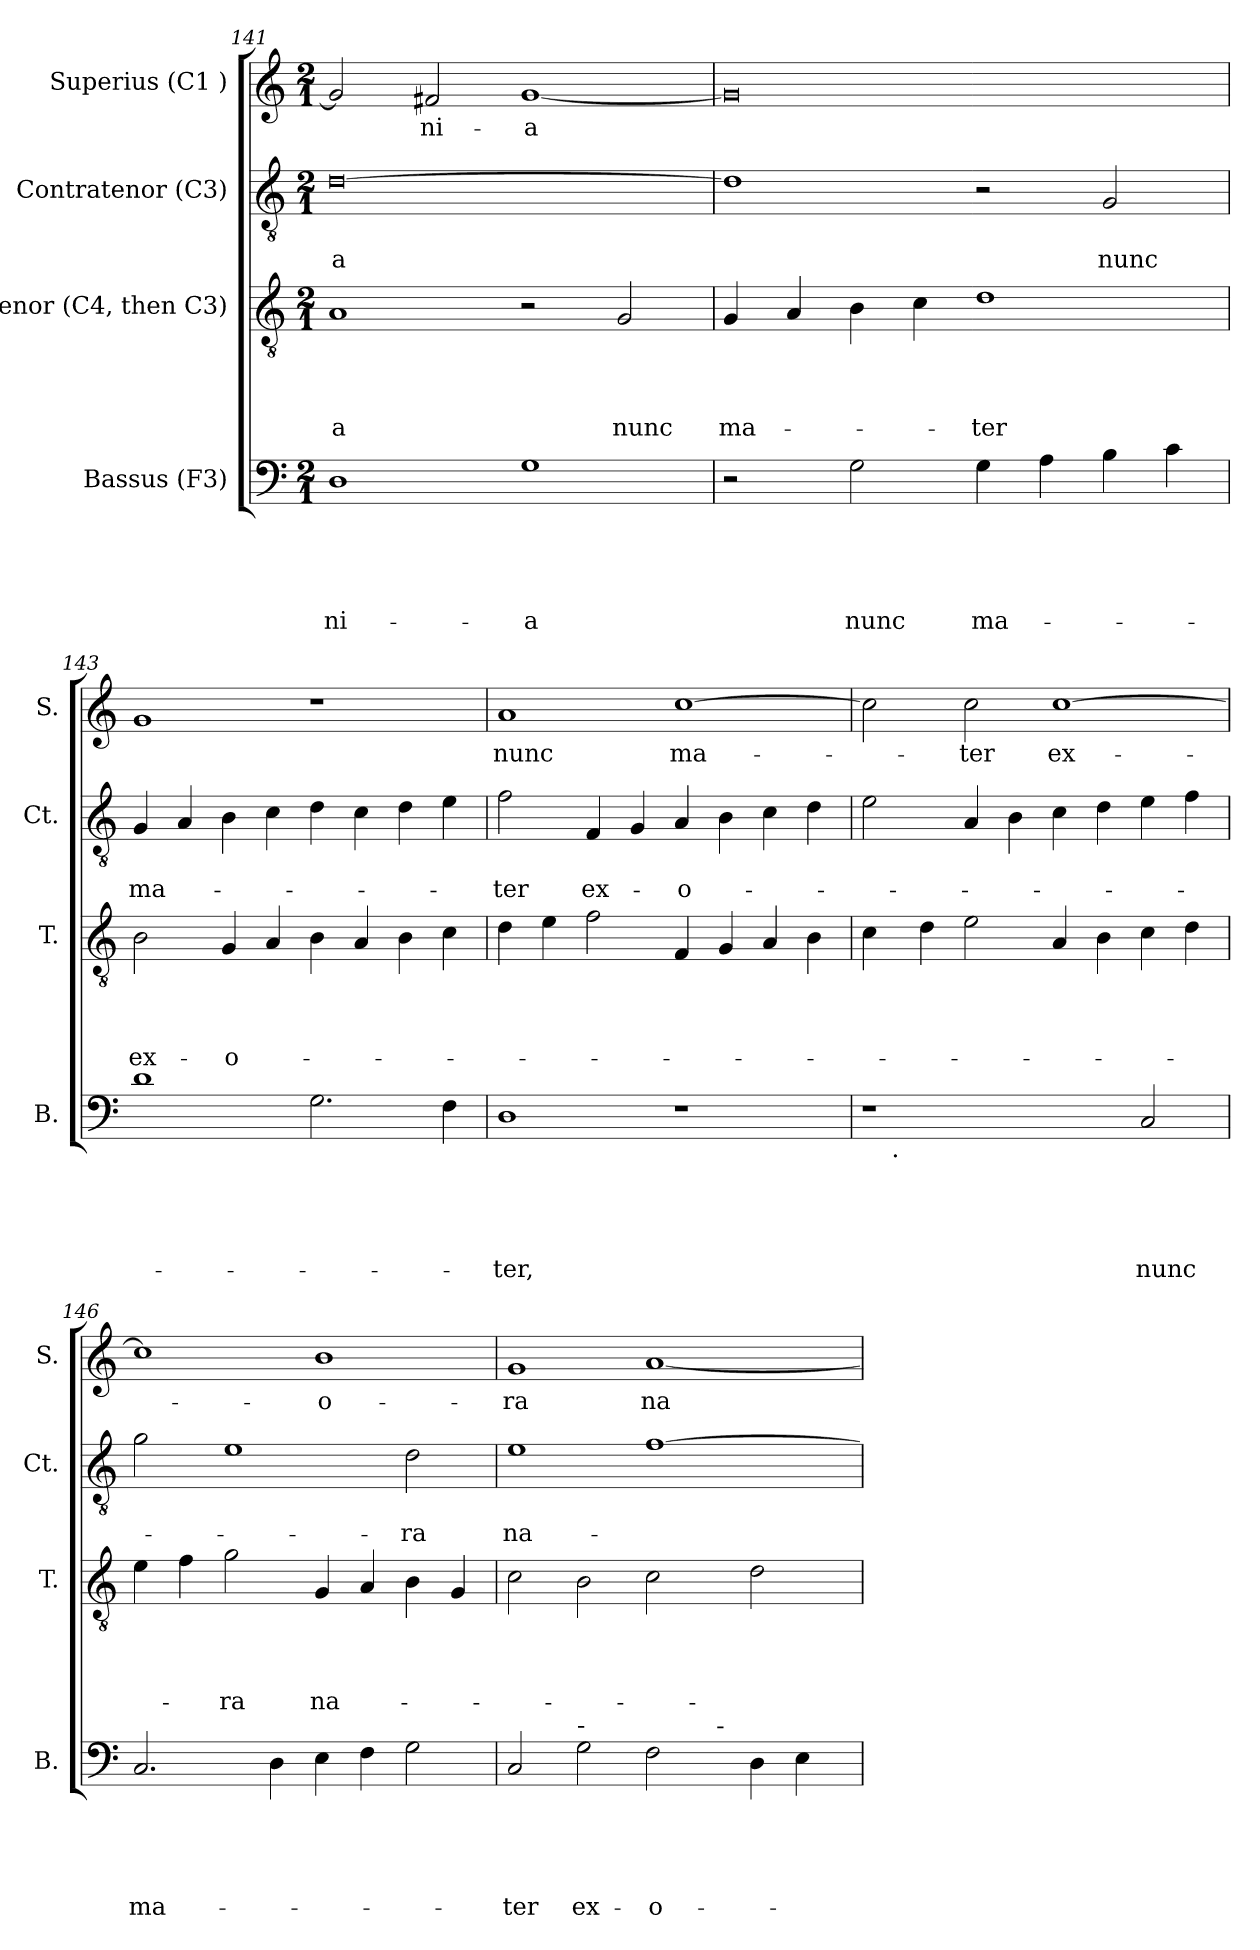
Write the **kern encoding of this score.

**kern	**text	**text	**text	**text	**text	**kern	**text	**text	**text	**text	**kern	**text	**text	**kern	**text
*part4	*part4	*part4	*part4	*part4	*part4	*part3	*part3	*part3	*part3	*part3	*part2	*part2	*part2	*part1	*part1
*staff4	*staff4	*staff4	*staff4	*staff4	*staff4	*staff3	*staff3	*staff3	*staff3	*staff3	*staff2	*staff2	*staff2	*staff1	*staff1
*I"Bassus (F3)	*	*	*	*	*	*I"Tenor (C4, then C3)	*	*	*	*	*I"Contratenor (C3)	*	*	*I"Superius (C1 )	*
*I'B.	*	*	*	*	*	*I'T.	*	*	*	*	*I'Ct.	*	*	*I'S.	*
*clefF4	*	*	*	*	*	*clefGv2	*	*	*	*	*clefGv2	*	*	*clefG2	*
*k[]	*	*	*	*	*	*k[]	*	*	*	*	*k[]	*	*	*k[]	*
*C:	*	*	*	*	*	*C:	*	*	*	*	*C:	*	*	*C:	*
*M2/1	*	*	*	*	*	*M2/1	*	*	*	*	*M2/1	*	*	*M2/1	*
=141	=141	=141	=141	=141	=141	=141	=141	=141	=141	=141	=141	=141	=141	=141	=141
!	!	!	!	!	!LO:LY:b	!	!	!	!	!LO:LY:b:rj	!	!	!LO:LY:b:rj	!	!
1D	.	.	.	.	-ni-	1A	.	.	.	-a	[>0d	.	-a	2g/]	.
!	!	!	!	!	!	!	!	!	!	!	!	!	!	!	!LO:LY:b
.	.	.	.	.	.	.	.	.	.	.	.	.	.	2f#/	-ni-
!	!	!	!	!	!LO:LY:b:rj	!	!	!	!	!	!	!	!	!	!LO:LY:b:rj
1G	.	.	.	.	-a	2r	.	.	.	.	.	.	.	[<1g	-a
!	!	!	!	!	!	!	!	!	!	!LO:LY:b	!	!	!	!	!
.	.	.	.	.	.	2G/	.	.	.	nunc	.	.	.	.	.
=142	=142	=142	=142	=142	=142	=142	=142	=142	=142	=142	=142	=142	=142	=142	=142
!	!	!	!	!	!	!	!	!	!	!LO:LY:b	!	!	!	!	!
2r	.	.	.	.	.	4G/	.	.	.	ma-	1d]	.	.	0g]	.
.	.	.	.	.	.	4A/	.	.	.	.	.	.	.	.	.
!	!	!	!	!	!LO:LY:b	!	!	!	!	!	!	!	!	!	!
2G\	.	.	.	.	nunc	4B\	.	.	.	.	.	.	.	.	.
.	.	.	.	.	.	4c\	.	.	.	.	.	.	.	.	.
!	!	!	!	!	!LO:LY:b	!	!	!	!	!LO:LY:b	!	!	!	!	!
4G\	.	.	.	.	ma-	1d	.	.	.	-ter	2r	.	.	.	.
4A\	.	.	.	.	.	.	.	.	.	.	.	.	.	.	.
!	!	!	!	!	!	!	!	!	!	!	!	!	!LO:LY:b	!	!
4B\	.	.	.	.	.	.	.	.	.	.	2G/	.	nunc	.	.
4c\	.	.	.	.	.	.	.	.	.	.	.	.	.	.	.
!!LO:LB:g=z
=143	=143	=143	=143	=143	=143	=143	=143	=143	=143	=143	=143	=143	=143	=143	=143
!	!	!	!	!	!	!	!	!	!	!LO:LY:b	!	!	!LO:LY:b	!	!
1d	.	.	.	.	.	2B\	.	.	.	ex-	4G/	.	ma-	1g	.
.	.	.	.	.	.	.	.	.	.	.	4A/	.	.	.	.
!	!	!	!	!	!	!	!	!	!	!LO:LY:b	!	!	!	!	!
.	.	.	.	.	.	4G/	.	.	.	-o-	4B\	.	.	.	.
.	.	.	.	.	.	4A/	.	.	.	.	4c\	.	.	.	.
2.G\	.	.	.	.	.	4B\	.	.	.	.	4d\	.	.	1r	.
.	.	.	.	.	.	4A/	.	.	.	.	4c\	.	.	.	.
.	.	.	.	.	.	4B\	.	.	.	.	4d\	.	.	.	.
4F\	.	.	.	.	.	4c\	.	.	.	.	4e\	.	.	.	.
=144	=144	=144	=144	=144	=144	=144	=144	=144	=144	=144	=144	=144	=144	=144	=144
!	!	!	!	!	!LO:LY:b	!	!	!	!	!	!	!	!LO:LY:b	!	!LO:LY:b
1D	.	.	.	.	-ter,	4d\	.	.	.	.	2f\	.	-ter	1a	nunc
.	.	.	.	.	.	4e\	.	.	.	.	.	.	.	.	.
!	!	!	!	!	!	!	!	!	!	!	!	!	!LO:LY:b	!	!
.	.	.	.	.	.	2f\	.	.	.	.	4F/	.	ex-	.	.
.	.	.	.	.	.	.	.	.	.	.	4G/	.	.	.	.
!	!	!	!	!	!	!	!	!	!	!	!	!	!LO:LY:b	!	!LO:LY:b
1r	.	.	.	.	.	4F/	.	.	.	.	4A/	.	-o-	[>1cc	ma-
.	.	.	.	.	.	4G/	.	.	.	.	4B\	.	.	.	.
.	.	.	.	.	.	4A/	.	.	.	.	4c\	.	.	.	.
.	.	.	.	.	.	4B\	.	.	.	.	4d\	.	.	.	.
=145	=145	=145	=145	=145	=145	=145	=145	=145	=145	=145	=145	=145	=145	=145	=145
*^	*	*	*	*	*	*	*	*	*	*	*	*	*	*	*
1r	8ryy	.	.	.	.	.	4c\	.	.	.	.	2e\	.	.	2cc\]	.
!	!LO:TX:b:t=.	!	!	!	!	!	!	!	!	!	!	!	!	!	!	!
.	1...ryy	.	.	.	.	.	.	.	.	.	.	.	.	.	.	.
.	.	.	.	.	.	.	4d\	.	.	.	.	.	.	.	.	.
!	!	!	!	!	!	!	!	!	!	!	!	!	!	!	!	!LO:LY:b
.	.	.	.	.	.	.	2e\	.	.	.	.	4A/	.	.	2cc\	-ter
.	.	.	.	.	.	.	.	.	.	.	.	4B\	.	.	.	.
!	!	!	!	!	!	!	!	!	!	!	!	!	!	!	!	!LO:LY:b
2ryy	.	.	.	.	.	.	4A/	.	.	.	.	4c\	.	.	[>1cc	ex-
.	.	.	.	.	.	.	4B\	.	.	.	.	4d\	.	.	.	.
!	!	!	!	!	!	!LO:LY:b	!	!	!	!	!	!	!	!	!	!
2C/	.	.	.	.	.	nunc	4c\	.	.	.	.	4e\	.	.	.	.
.	.	.	.	.	.	.	4d\	.	.	.	.	4f\	.	.	.	.
=146	=146	=146	=146	=146	=146	=146	=146	=146	=146	=146	=146	=146	=146	=146	=146	=146
!	!	!	!	!	!	!LO:LY:b	!	!	!	!	!	!	!	!	!	!
*v	*v	*	*	*	*	*	*	*	*	*	*	*	*	*	*	*
2.C/	.	.	.	.	ma-	4e\	.	.	.	.	2g\	.	.	1cc]	.
.	.	.	.	.	.	4f\	.	.	.	.	.	.	.	.	.
!	!	!	!	!	!	!	!	!	!	!LO:LY:b	!	!	!	!	!
.	.	.	.	.	.	2g\	.	.	.	-ra	1e	.	.	.	.
4D\	.	.	.	.	.	.	.	.	.	.	.	.	.	.	.
!	!	!	!	!	!	!	!	!	!	!LO:LY:b	!	!	!	!	!LO:LY:b:rj
4E\	.	.	.	.	.	4G/	.	.	.	na-	.	.	.	1b	-o-
4F\	.	.	.	.	.	4A/	.	.	.	.	.	.	.	.	.
!	!	!	!	!	!	!	!	!	!	!	!	!	!LO:LY:b	!	!
2G\	.	.	.	.	.	4B\	.	.	.	.	2d\	.	-ra	.	.
.	.	.	.	.	.	4G/	.	.	.	.	.	.	.	.	.
!!LO:PB:g=z
=147	=147	=147	=147	=147	=147	=147	=147	=147	=147	=147	=147	=147	=147	=147	=147
!	!	!	!	!	!LO:LY:b	!	!	!	!	!	!	!	!LO:LY:b	!	!LO:LY:b
*^	*	*	*	*	*	*	*	*	*	*	*	*	*	*	*
2C/	1ryy	.	.	.	.	-ter	2c\	.	.	.	.	1e	.	na-	1g	-ra
!LO:TX:a:t=-	!	!	!	!	!	!	!	!	!	!	!	!	!	!	!	!
!	!	!	!	!	!	!LO:LY:b	!	!	!	!	!	!	!	!	!	!
2G\	.	.	.	.	.	ex-	2B\	.	.	.	.	.	.	.	.	.
!	!	!	!	!	!	!LO:LY:b	!	!	!	!	!	!	!	!	!	!LO:LY:b
2F\	4ryy	.	.	.	.	-o-	2c\	.	.	.	.	[>1f	.	.	[<1a	na-
.	16.ryy	.	.	.	.	.	.	.	.	.	.	.	.	.	.	.
!	!LO:TX:a:t=-	!	!	!	!	!	!	!	!	!	!	!	!	!	!	!
.	2ryy	.	.	.	.	.	.	.	.	.	.	.	.	.	.	.
4D\	.	.	.	.	.	.	2d\	.	.	.	.	.	.	.	.	.
4E\	.	.	.	.	.	.	.	.	.	.	.	.	.	.	.	.
.	8ryy	.	.	.	.	.	.	.	.	.	.	.	.	.	.	.
.	32ryy	.	.	.	.	.	.	.	.	.	.	.	.	.	.	.
*v	*v	*	*	*	*	*	*	*	*	*	*	*	*	*	*	*
=	=	=	=	=	=	=	=	=	=	=	=	=	=	=	=
*-	*-	*-	*-	*-	*-	*-	*-	*-	*-	*-	*-	*-	*-	*-	*-
